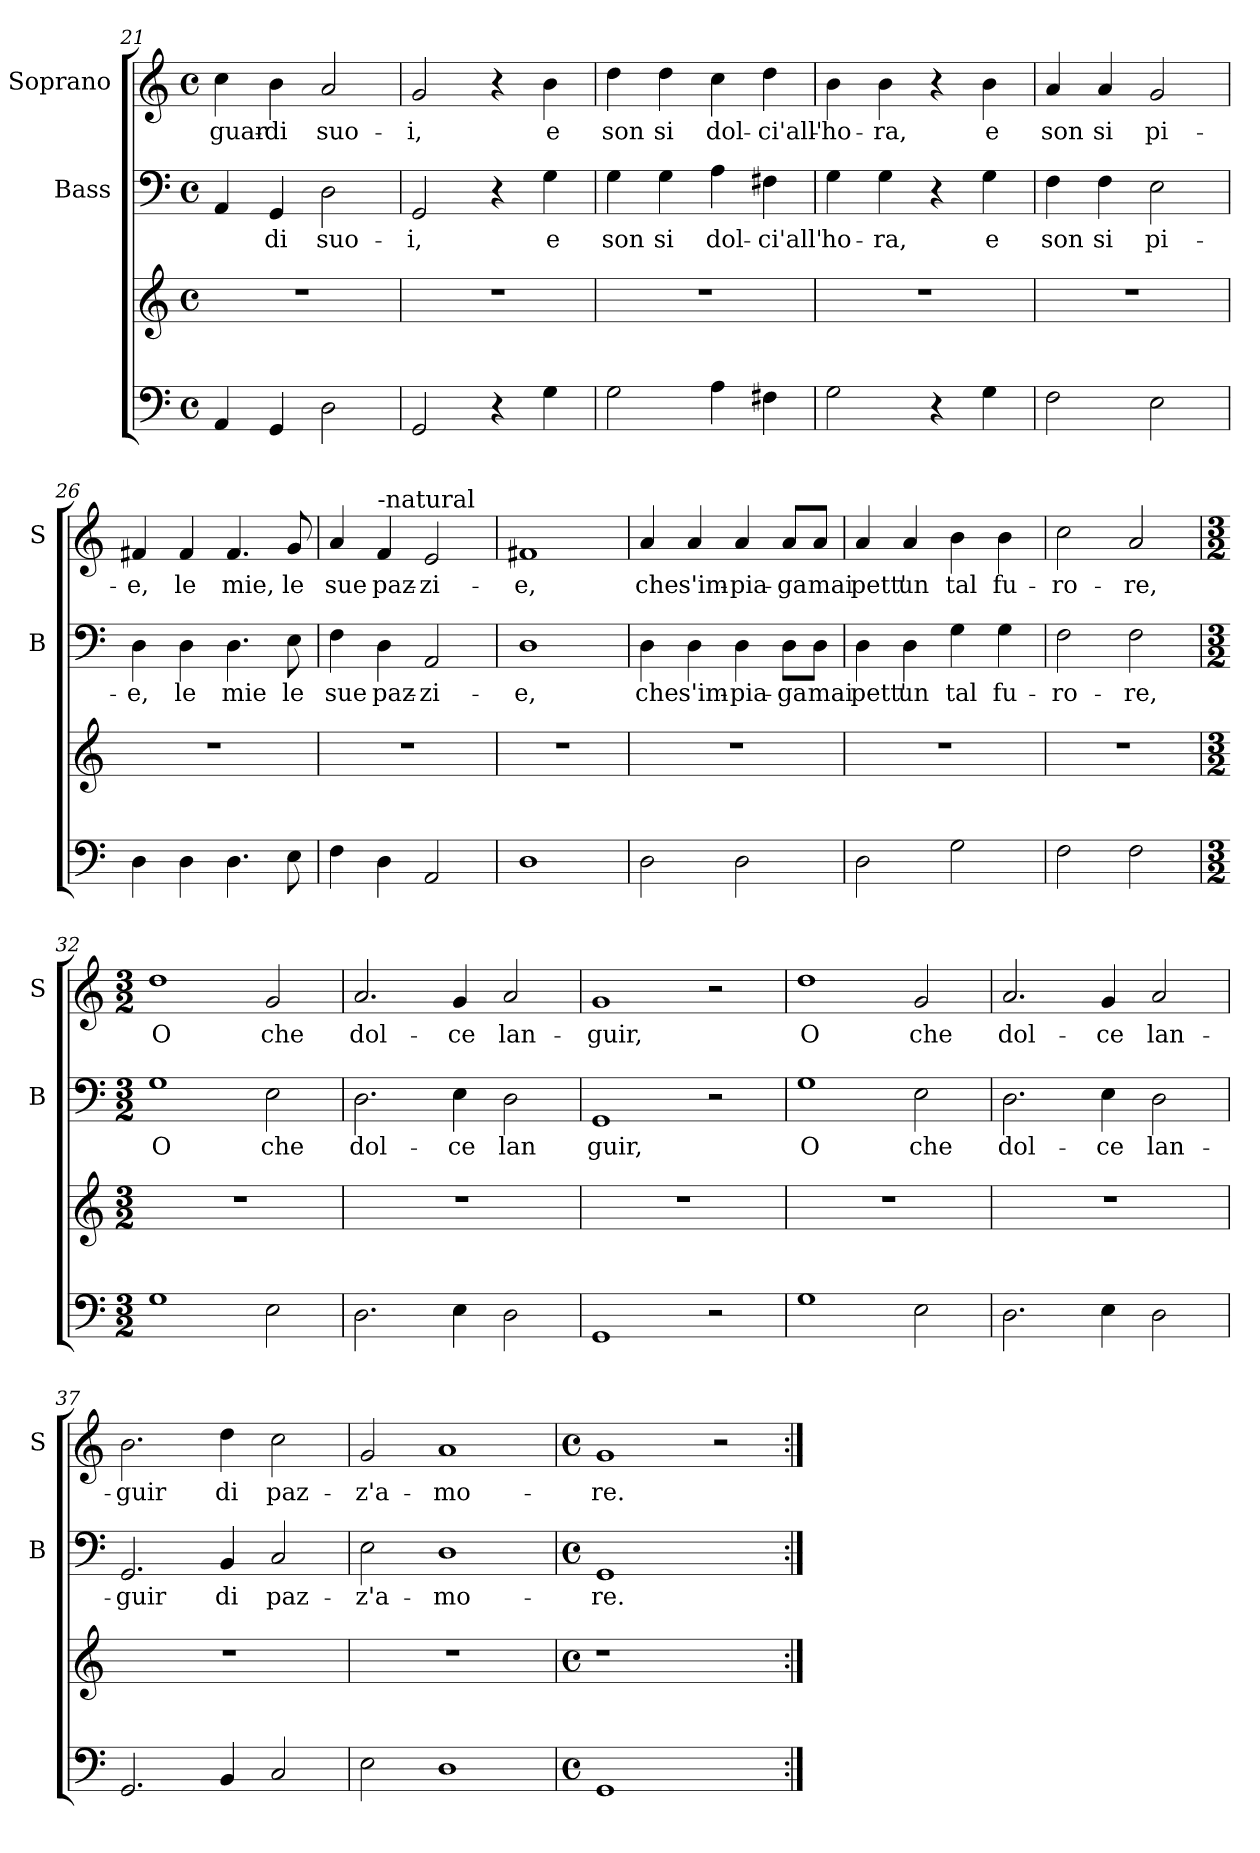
**kern	**kern	**kern	**text	**kern	**text
*part3	*part3	*part2	*part2	*part1	*part1
*staff4	*staff3	*staff2	*staff2	*staff1	*staff1
*	*	*I"Bass	*	*I"Soprano	*
*	*	*I'B	*	*I'S	*
*clefF4	*clefG2	*clefF4	*	*clefG2	*
*k[]	*k[]	*k[]	*	*k[]	*
*C:	*C:	*C:	*	*C:	*
*M4/4	*M4/4	*M4/4	*	*M4/4	*
*met(c)	*met(c)	*met(c)	*	*met(c)	*
=21	=21	=21	=21	=21	=21
!	!	!	!	!	!LO:LY:b
4AA/	1r	4AA/	.	4cc\	guar-
!	!	!	!LO:LY:b	!	!LO:LY:b
4GG/	.	4GG/	-di	4b\	-di
!	!	!	!LO:LY:b	!	!LO:LY:b
2D\	.	2D\	suo-	2a/	suo-
=22	=22	=22	=22	=22	=22
!	!	!	!LO:LY:b	!	!LO:LY:b
2GG/	1r	2GG/	-i,	2g/	-i,
4r	.	4r	.	4r	.
!	!	!	!LO:LY:b	!	!LO:LY:b
4G\	.	4G\	e	4b\	e
=23	=23	=23	=23	=23	=23
!	!	!	!LO:LY:b	!	!LO:LY:b
2G\	1r	4G\	son	4dd\	son
!	!	!	!LO:LY:b	!	!LO:LY:b
.	.	4G\	si	4dd\	si
!	!	!	!LO:LY:b	!	!LO:LY:b
4A\	.	4A\	dol-	4cc\	dol-
!	!	!	!LO:LY:b	!	!LO:LY:b
4F#X\	.	4F#X\	-ci'all'	4dd\	-ci'all'-
!!LO:LB:g=z
=24	=24	=24	=24	=24	=24
!	!	!	!LO:LY:b	!	!LO:LY:b
2G\	1r	4G\	ho-	4b\	-ho-
!	!	!	!LO:LY:b	!	!LO:LY:b
.	.	4G\	-ra,	4b\	-ra,
4r	.	4r	.	4r	.
!	!	!	!LO:LY:b	!	!LO:LY:b
4G\	.	4G\	e	4b\	e
=25	=25	=25	=25	=25	=25
!	!	!	!LO:LY:b	!	!LO:LY:b
2F\	1r	4F\	son	4a/	son
!	!	!	!LO:LY:b	!	!LO:LY:b
.	.	4F\	si	4a/	si
!	!	!	!LO:LY:b	!	!LO:LY:b
2E\	.	2E\	pi-	2g/	pi-
=26	=26	=26	=26	=26	=26
!	!	!	!LO:LY:b	!	!LO:LY:b
4D\	1r	4D\	-e,	4f#X/	-e,
!	!	!	!LO:LY:b	!	!LO:LY:b
4D\	.	4D\	le	4f#/	le
!	!	!	!LO:LY:b	!	!LO:LY:b
4.D\	.	4.D\	mie	4.f#/	mie,
!	!	!	!LO:LY:b	!	!LO:LY:b
8E\	.	8E\	le	8g/	le
=27	=27	=27	=27	=27	=27
!	!	!	!LO:LY:b	!	!LO:LY:b
4F\	1r	4F\	sue	4a/	sue
!	!	!	!	!LO:TX:a:t=-natural	!
!	!	!	!LO:LY:b	!	!LO:LY:b
4D\	.	4D\	paz-	4f/	paz-
!	!	!	!LO:LY:b	!	!LO:LY:b
2AA/	.	2AA/	-zi-	2e/	-zi-
=28	=28	=28	=28	=28	=28
!	!	!	!LO:LY:b	!	!LO:LY:b
1D	1r	1D	-e,	1f#X	-e,
!!LO:LB:g=z
=29	=29	=29	=29	=29	=29
!	!	!	!LO:LY:b	!	!LO:LY:b
2D\	1r	4D\	che	4a/	che
!	!	!	!LO:LY:b	!	!LO:LY:b
.	.	4D\	s'im-	4a/	s'im-
!	!	!	!LO:LY:b	!	!LO:LY:b
2D\	.	4D\	-pia-	4a/	-pia-
!	!	!	!LO:LY:b	!	!LO:LY:b
.	.	8D\L	-ga	8a/L	-ga
!	!	!	!LO:LY:b	!	!LO:LY:b
.	.	8D\J	mai	8a/J	mai
=30	=30	=30	=30	=30	=30
!	!	!	!LO:LY:b	!	!LO:LY:b
2D\	1r	4D\	pett'	4a/	pett'
!	!	!	!LO:LY:b	!	!LO:LY:b
.	.	4D\	un	4a/	un
!	!	!	!LO:LY:b	!	!LO:LY:b
2G\	.	4G\	tal	4b\	tal
!	!	!	!LO:LY:b	!	!LO:LY:b
.	.	4G\	fu-	4b\	fu-
=31	=31	=31	=31	=31	=31
!	!	!	!LO:LY:b	!	!LO:LY:b
2F\	1r	2F\	-ro-	2cc\	-ro-
!	!	!	!LO:LY:b	!	!LO:LY:b
2F\	.	2F\	-re,	2a/	-re,
=32	=32	=32	=32	=32	=32
*M3/2	*M3/2	*M3/2	*	*M3/2	*
!	!	!	!LO:LY:b	!	!LO:LY:b
1G	1.r	1G	O	1dd	O
!	!	!	!LO:LY:b	!	!LO:LY:b
2E\	.	2E\	che	2g/	che
=33	=33	=33	=33	=33	=33
!	!	!	!LO:LY:b	!	!LO:LY:b
2.D\	1.r	2.D\	dol-	2.a/	dol-
!	!	!	!LO:LY:b	!	!LO:LY:b
4E\	.	4E\	-ce	4g/	-ce
!	!	!	!LO:LY:b	!	!LO:LY:b
2D\	.	2D\	lan	2a/	lan-
!!LO:LB:g=z
=34	=34	=34	=34	=34	=34
!	!	!	!LO:LY:b	!	!LO:LY:b
1GG	1.r	1GG	guir,	1g	-guir,
2r	.	2r	.	2r	.
=35	=35	=35	=35	=35	=35
!	!	!	!LO:LY:b	!	!LO:LY:b
1G	1.r	1G	O	1dd	O
!	!	!	!LO:LY:b	!	!LO:LY:b
2E\	.	2E\	che	2g/	che
=36	=36	=36	=36	=36	=36
!	!	!	!LO:LY:b	!	!LO:LY:b
2.D\	1.r	2.D\	dol-	2.a/	dol-
!	!	!	!LO:LY:b	!	!LO:LY:b
4E\	.	4E\	-ce	4g/	-ce
!	!	!	!LO:LY:b	!	!LO:LY:b
2D\	.	2D\	lan-	2a/	lan-
=37	=37	=37	=37	=37	=37
!	!	!	!LO:LY:b	!	!LO:LY:b
2.GG/	1.r	2.GG/	-guir	2.b\	-guir
!	!	!	!LO:LY:b	!	!LO:LY:b
4BB/	.	4BB/	di	4dd\	di
!	!	!	!LO:LY:b	!	!LO:LY:b
2C/	.	2C/	paz-	2cc\	paz-
=38	=38	=38	=38	=38	=38
!	!	!	!LO:LY:b	!	!LO:LY:b
2E\	1.r	2E\	-z'a-	2g/	-z'a-
!	!	!	!LO:LY:b	!	!LO:LY:b
1D	.	1D	-mo-	1a	-mo-
=39	=39	=39	=39	=39	=39
*M4/4	*M4/4	*M4/4	*	*M4/4	*
*met(c)	*met(c)	*met(c)	*	*met(c)	*
!	!	!	!LO:LY:b	!	!LO:LY:b
1GG	1r	1GG	-re.	1g	-re.
2ryy	2ryy	2ryy	.	2r	.
=:|!	=:|!	=:|!	=:|!	=:|!	=:|!
*-	*-	*-	*-	*-	*-
